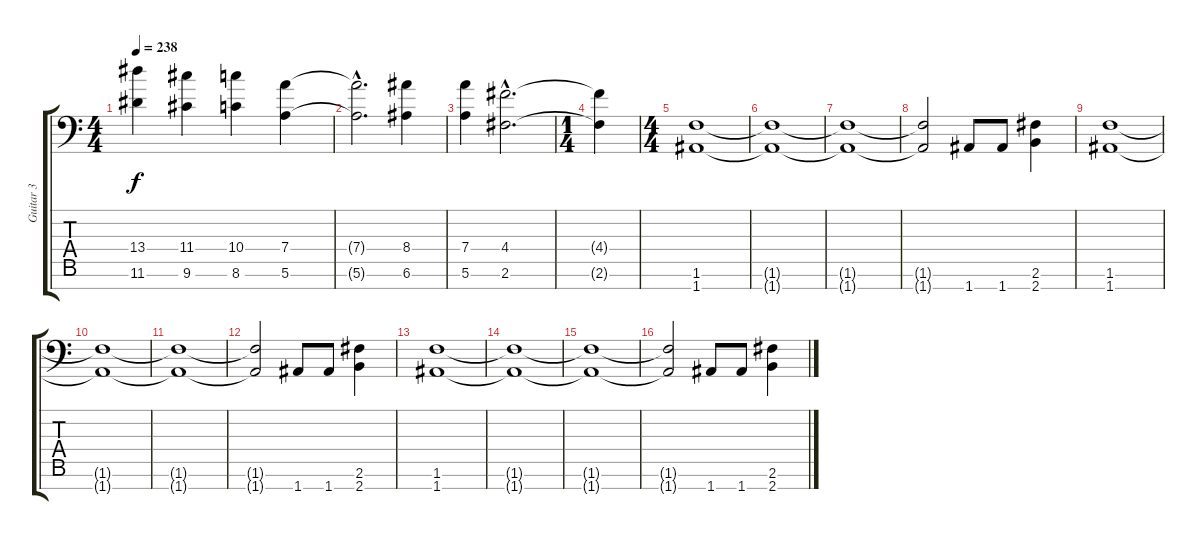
\track ("Guitar 3" "Guitar 3") {instrument distortionguitar}
\staff {score tabs}
\tuning (E4 B3 Gb3 D3 A2 E2 A1) {hide}
\ts (4 4)
\tempo 238
\clef f4
\ks c
(13.4 11.6).4{dy f} (11.4 9.6).4 (10.4 8.6).4 (7.4 5.6).4 |
(7.4{hac t} 5.6{hac t}).2{d} (8.4 6.6).4 |
(7.4 5.6).4 (4.4{hac} 2.6{hac}).2{d} |
\ts (1 4)
(4.4{t} 2.6{t}).4 |
\ts (4 4)
(1.6 1.7).1 |
(1.6{t} 1.7{t}).1 |
(1.6{t} 1.7{t}).1 |
(1.6{t} 1.7{t}).2 1.7.8 1.7.8 (2.6 2.7).4 |
(1.6 1.7).1 |
(1.6{t} 1.7{t}).1 |
(1.6{t} 1.7{t}).1 |
(1.6{t} 1.7{t}).2 1.7.8 1.7.8 (2.6 2.7).4 |
(1.6 1.7).1 |
(1.6{t} 1.7{t}).1 |
(1.6{t} 1.7{t}).1 |
(1.6{t} 1.7{t}).2 1.7.8 1.7.8 (2.6 2.7).4
